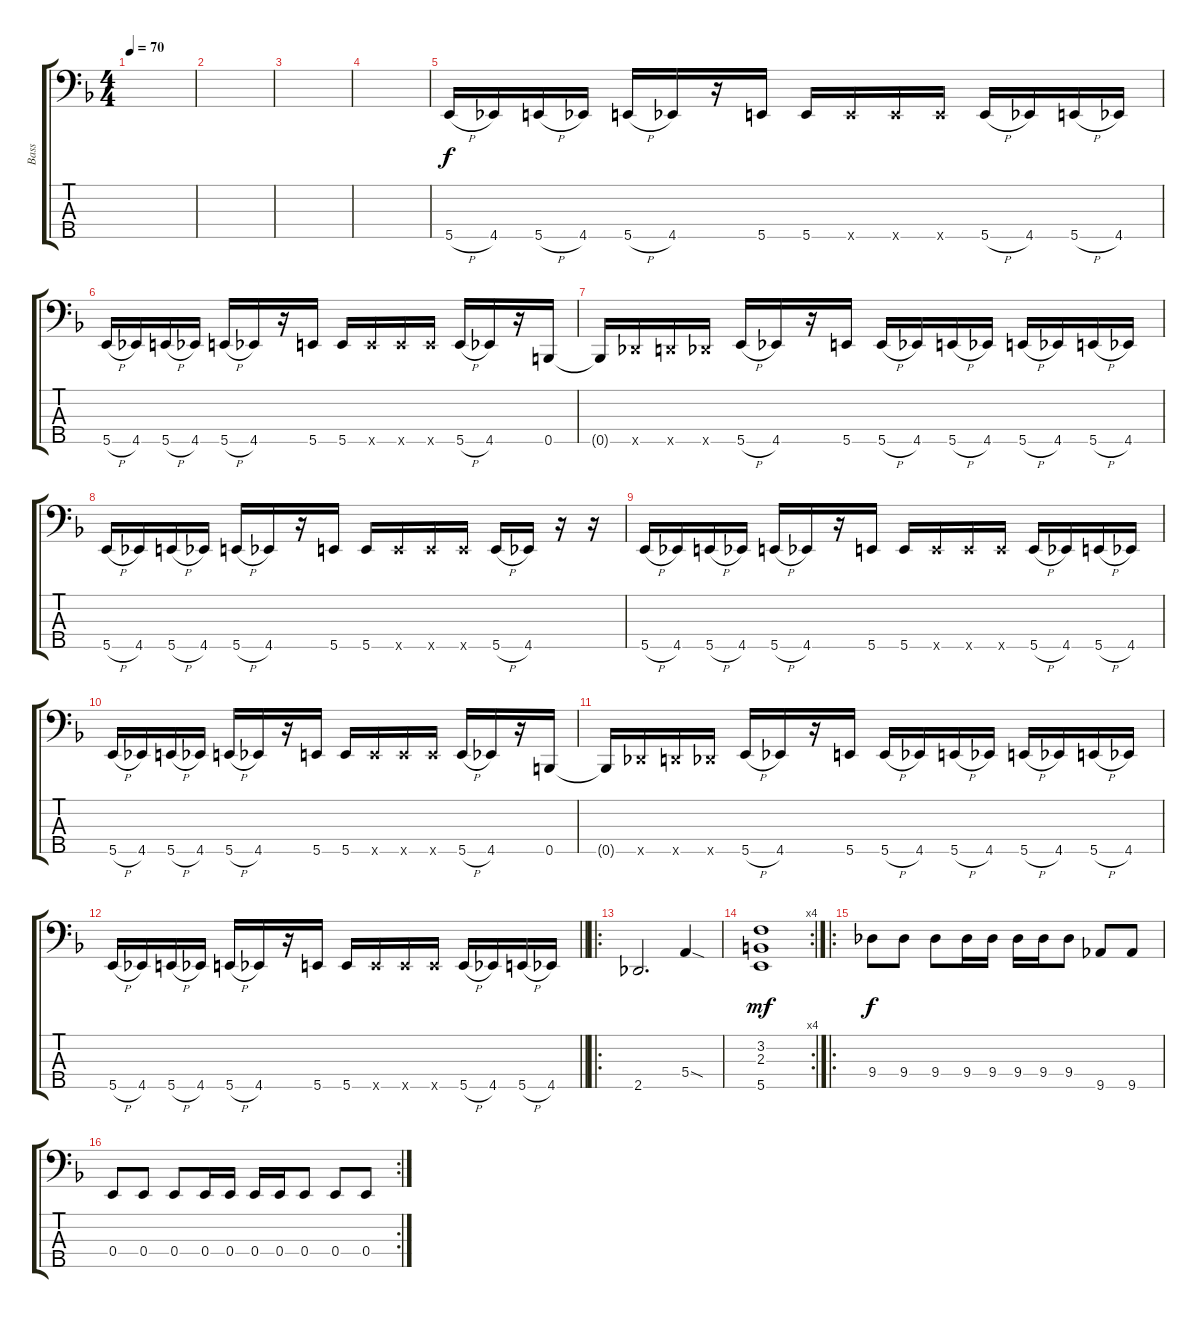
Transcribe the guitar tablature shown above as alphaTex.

\track ("Bass" "Bass") {instrument electricbassfinger}
\staff {score tabs}
\tuning (G2 D2 A1 E1 B0) {hide}
\ts (4 4)
\tempo 70
\clef f4
\ks f
|
|
|
|
5.5{h}.16 4.5.16 5.5{h}.16 4.5.16 5.5{h}.16 4.5.16 r.16 5.5.16 5.5.16 5.5{x}.16 5.5{x}.16 5.5{x}.16 5.5{h}.16 4.5.16 5.5{h}.16 4.5.16 |
5.5{h}.16 4.5.16 5.5{h}.16 4.5.16 5.5{h}.16 4.5.16 r.16 5.5.16 5.5.16 5.5{x}.16 5.5{x}.16 5.5{x}.16 5.5{h}.16 4.5.16 r.16 0.5.16 |
0.5{t}.16 2.5{x}.16 3.5{x}.16 2.5{x}.16 5.5{h}.16 4.5.16 r.16 5.5.16 5.5{h}.16 4.5.16 5.5{h}.16 4.5.16 5.5{h}.16 4.5.16 5.5{h}.16 4.5.16 |
5.5{h}.16 4.5.16 5.5{h}.16 4.5.16 5.5{h}.16 4.5.16 r.16 5.5.16 5.5.16 5.5{x}.16 5.5{x}.16 5.5{x}.16 5.5{h}.16 4.5.16 r.16 r.16 |
5.5{h}.16 4.5.16 5.5{h}.16 4.5.16 5.5{h}.16 4.5.16 r.16 5.5.16 5.5.16 5.5{x}.16 5.5{x}.16 5.5{x}.16 5.5{h}.16 4.5.16 5.5{h}.16 4.5.16 |
5.5{h}.16 4.5.16 5.5{h}.16 4.5.16 5.5{h}.16 4.5.16 r.16 5.5.16 5.5.16 5.5{x}.16 5.5{x}.16 5.5{x}.16 5.5{h}.16 4.5.16 r.16 0.5.16 |
0.5{t}.16 2.5{x}.16 3.5{x}.16 2.5{x}.16 5.5{h}.16 4.5.16 r.16 5.5.16 5.5{h}.16 4.5.16 5.5{h}.16 4.5.16 5.5{h}.16 4.5.16 5.5{h}.16 4.5.16 |
\barLineRight lightlight
5.5{h}.16 4.5.16 5.5{h}.16 4.5.16 5.5{h}.16 4.5.16 r.16 5.5.16 5.5.16 5.5{x}.16 5.5{x}.16 5.5{x}.16 5.5{h}.16 4.5.16 5.5{h}.16 4.5.16 |
\ro
2.5.2{d} 5.4{sod}.4 |
\rc 4
(3.2 2.3 5.5).1{dy mf} |
\ro
9.4.8{dy f} 9.4.8 9.4.8 9.4.16 9.4.16 9.4.16 9.4.16 9.4.8 9.5.8 9.5.8 |
\rc 2
0.4.8 0.4.8 0.4.8 0.4.16 0.4.16 0.4.16 0.4.16 0.4.8 0.4.8 0.4.8
